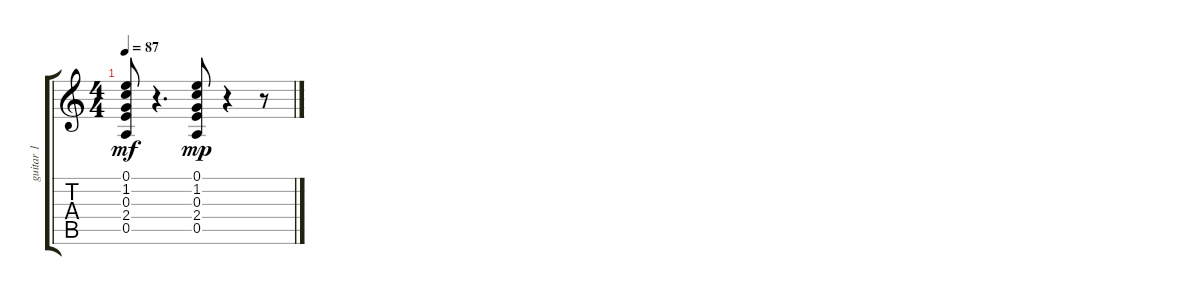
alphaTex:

\track ("guitar 1" "guitar 1") {instrument acousticguitarnylon}
\staff {score tabs}
\tuning (E4 B3 G3 D3 A2 E2) {hide}
\ts (4 4)
\tempo 87
\clef g2
\ks c
(0.1 1.2 0.3 2.4 0.5).8{dy mf} r.4{d} (0.1 1.2 0.3 2.4 0.5).8{dy mp} r.4 r.8
